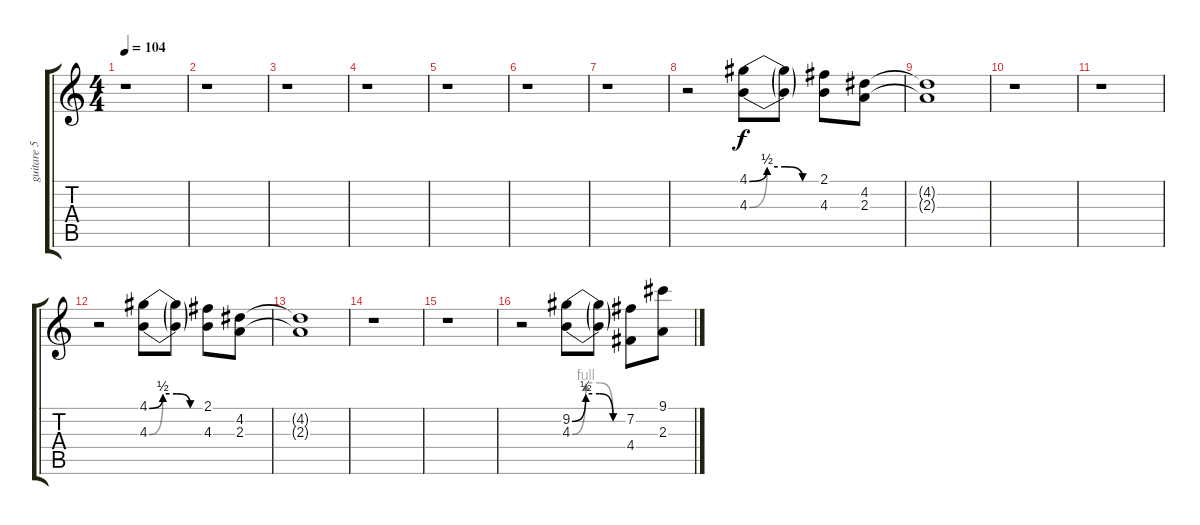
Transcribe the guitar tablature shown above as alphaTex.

\track ("guitare 5" "guitare 5") {instrument electricguitarclean}
\staff {score tabs}
\tuning (E4 B3 G3 D3 A2 E2) {hide}
\ts (4 4)
\tempo 104
\clef g2
\ks c
r.1{dy f} |
r.1 |
r.1 |
r.1 |
r.1 |
r.1 |
r.1 |
r.2 (4.1{be (custom 0 0 15 2 30 2 45 0 60 0)} 4.3{be (custom 0 0 15 2 30 2 45 0 60 0)}).8 (4.1{t} 4.3{t}).8 (2.1 4.3).8 (4.2 2.3).8 |
(4.2{t} 2.3{t}).1 |
r.1 |
r.1 |
r.2 (4.1{be (custom 0 0 15 2 30 2 45 0 60 0)} 4.3{be (custom 0 0 15 2 30 2 45 0 60 0)}).8 (4.1{t} 4.3{t}).8 (2.1 4.3).8 (4.2 2.3).8 |
(4.2{t} 2.3{t}).1 |
r.1 |
r.1 |
r.2 (9.2{be (custom 0 0 15 2 30 2 45 0 60 0)} 4.3{be (custom 0 0 15 4 30 4 45 0 60 0)}).8 (9.2{t} 4.3{t}).8 (7.2 4.4).8 (9.1 2.3).8
